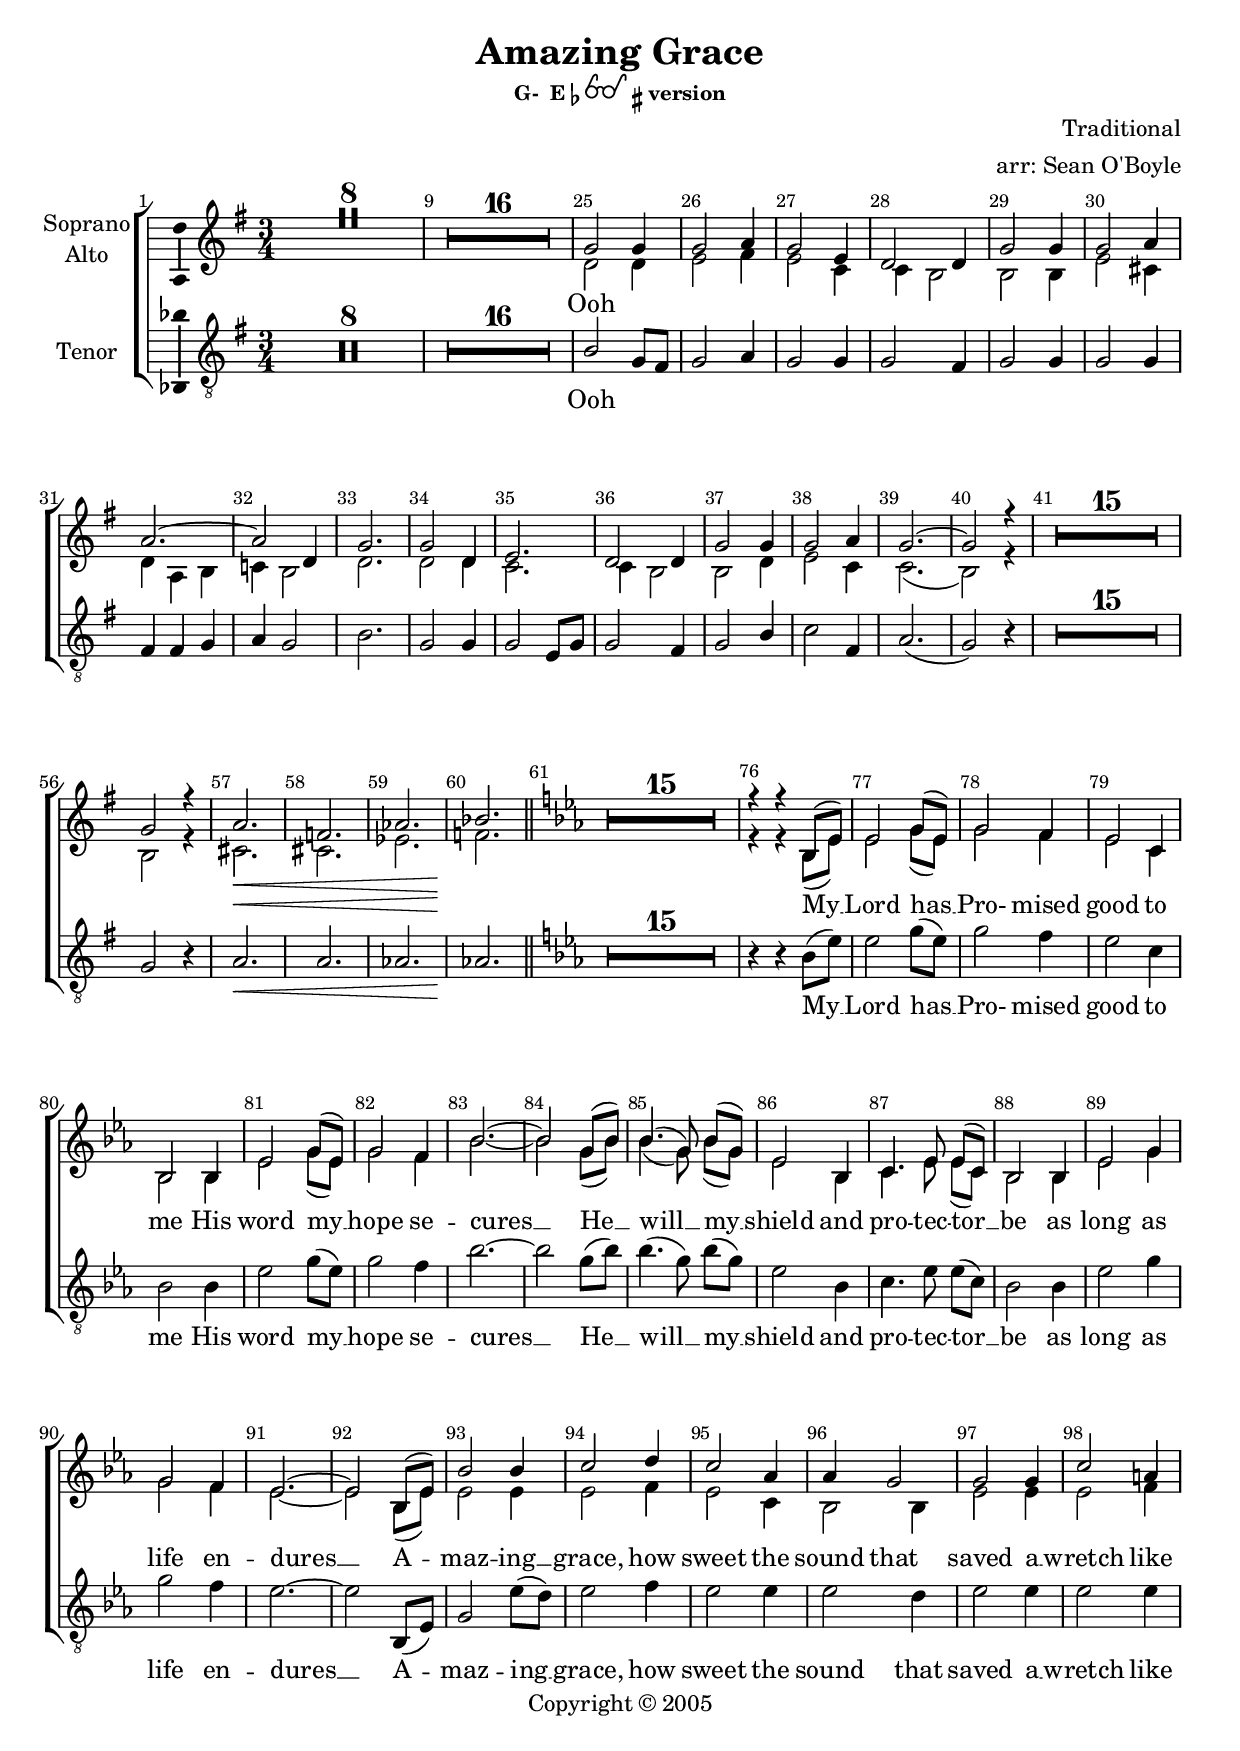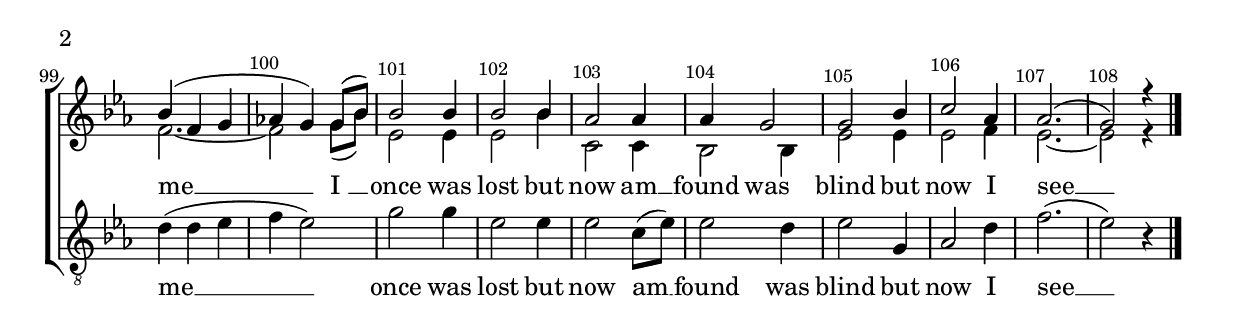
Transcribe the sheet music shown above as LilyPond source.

\version "2.18.2"

% Amazing Grace

\header {
  title = "Amazing Grace"
  subsubtitle = \markup { "G-  E"\flat \eyeglasses \sharp "version" }
  composer = "Traditional"
  arranger = "arr: Sean O'Boyle"
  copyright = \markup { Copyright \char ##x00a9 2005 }
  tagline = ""
}

\layout {
  \context {
    \Voice
    \consists "Melody_engraver"
    \override Stem #'neutral-direction = #'()
  }
}

easyHeads = { \easyHeadsOff }

globalStart = {
  \key g \major
  \time 3/4
  \set Score.skipBars = ##t
  \override Score.BarNumber.break-visibility = #end-of-line-invisible
  \bar ""
  \set Score.barNumberVisibility = #(every-nth-bar-number-visible 1)
}

middleKeyChange = { \key ees \major }

sopranoStartOosNotes = \relative c'' {
  \globalStart
  \easyHeads
  R2.*8 |
  R2.*16 |
  % 25
  g2 g4 |
  % 26
  g2 a4 |
  % 27
  g2 e4 |
  % 28
  d2 d4  |
  % 29
  g2 g4 |
  % 30
  g2 a4 |
  % 31
  a2.~ |
  % 32
  a2 d,4 |
  % 33
  g2. |
  % 34
  g2 d4 |
  % 35
  e2. |
  % 36
  d2 d4 |
  % 37
  g2 g4 |
  % 38
  g2 a4 |
  % 39
  g2.~ |
  % 41
  g2 r4 |
  % 56
  R2.*15 |
  %57
  g2 r4 |
  a2. \< |
  f |
  aes |
  bes \! |
}

altoStartOosNotes = \relative c' {
  \globalStart
  \easyHeads
  s2.*8 |
  s2.*16 |
  % 25
  d2 d4 |
  % 26
  e2 fis4 |
  % 27
  e2 c4 |
  % 28
  c b2  |
  % 29
  b b4 |
  % 30
  e2 cis4 |
  % 31
  d4 a b |
  % 32
  c! b2 |
  % 33
  d2. |
  % 34
  d2 d4 |
  % 35
  c2. |
  % 36
  c4 b2 |
  % 37
  b d4 |
  % 38
  e2 c4 |
  % 39
  c2.( |
  % 41
  b2) r4 |
  % 56
  R2.*15 |
  %57
  b2 r4 |
  cis2. \< |
  cis |
  ees |
  f \! |
}

tenorStartOosNotes = \relative c' {
  \globalStart
  \easyHeads
  R2.*8 |
  R2.*16 |
  % 25
  b2 g8 fis |
  % 26
  g2 a4 |
  % 27
  g2 g4 |
  % 28
  g2 fis4 |
  % 29
  g2 g4 |
  % 30
  g2 g4 |
  % 31
  fis4 fis g |
  % 32
  a g2 |
  % 33
  b2. |
  % 34
  g2 g4 |
  % 35
  g2 e8 g |
  % 36
  g2 fis4 |
  % 37
  g2 b4 |
  % 38
  c2 fis,4 |
  % 39
  a2.( g2) r4 |
  % 41
  R2.*15 |
  % 56
  g2 r4 |
  % 57
  a2.\< | a | aes | aes\! |
}

sopAltTenBasSharedStartNotes = \relative c' {
  \bar "||"
  \middleKeyChange

  R2.*15 |
  % 76
  r4 r bes8( ees) | % My
  % 77
  ees2 g8( ees) | % Lord has
  % 78
  g2 f4 | % Pro - mised
  % 79
  ees2 c4 | % good to
  % 80
  bes2 bes4 | % me His
  % 81
  ees2 g8( ees) | % word my_
  % 82
  g2 f4 | % hope se -
  % 83
  bes2.~ | % cures -
  bes2 g8( bes) | %  - He -
  bes4.( g8) bes8([ g)] | % will _ my _
  ees2 bes4 | % shield and
  c4. ees8 ees([ c)] | % pro - tec tor _
  bes2 bes4 | % be as
  ees2 g4 | % long as
  g2 f4 | % life  en -
  ees2.~ | % dures _
  ees2
}

sopranoNotes = \relative c' {
  \sopranoStartOosNotes
  \sopAltTenBasSharedStartNotes

  bes8( ees) | % _ a-
  bes'2 bes4 | %maz - ing
  c2 d4 | % grace, how
  c2 aes4 | % sweet the
  aes4 g2 | % sound that
  g2 g4 | % saved a
  c2 a4 | % wretch like
  bes( f g  | % me
  aes! g) g8( bes) | % I
  bes2 bes4 | % once was
  bes2 bes4 | % lost but
  aes2 aes4 | % now am
  aes4 g2 | % found was
  g2 bes4 | % blind but
  c2 aes4 | % now i
  aes2.( | g2) r4 \bar "|." % see
}

altoNotes = \relative c' {
  \altoStartOosNotes
  \sopAltTenBasSharedStartNotes

  bes8( ees) | % _ a-
  ees2 ees4 | %maz - ing
  ees2 f4 | % grace, how
  ees2 c4 | % sweet the
  bes2 bes4 | % sound that
  ees2  ees4 | % saved a
  ees2 f4 | % wretch like
  f2.~  | % me
  f2 g8( bes) | % I
  ees,2 ees4 | % once was
  ees2 bes'4 | % lost but
  c,2 c4 | % now am
  bes2 bes4 | % found was
  ees2 ees4 | % blind but
  ees2 f4 | % now i
  ees2.~ | ees2 r4 \bar "|." % see
}

tenorNotes = \relative c' {
  \tenorStartOosNotes
  \sopAltTenBasSharedStartNotes

  bes,8( ees) | % _ a-
  g2 ees'8( d) | %maz - ing
  ees2 f4 | % grace, how
  ees2 ees4 | % sweet the
  ees2 d4 | % sound that
  ees2  ees4 | % saved a
  ees2 ees4 | % wretch like
  d4( d ees | % me
  f ees2) | % I
  g2 g4 | % once was
  ees2 ees4 | % lost but
  ees2 c8( ees) | % now am
  ees2 d4 | % found was
  ees2 g,4 | % blind but
  aes2 d4 | % now i
  f2.( | ees2) r4 \bar "|." % see
}

sharedWordsPartOne = \lyricmode {
  My __
  % 77
  | Lord has __
  % 78
  | Pro- mised
  % 79
  | good to
  % 80
  | me His
  % 81
  | word my __
  % 82
  | hope se --
  % 83
  | cures __ He __
  | will __ my __
  | shield and
  | pro -- tec -- tor __
  | be as
  | long as
  | life  en --
  | dures __

  A --
  | maz -- ing __
  | grace, how
  | sweet the
  | sound that
  | saved a __
  | wretch like
  | me __ __ __ __
}

sharedWordsPartTwo = \lyricmode {
  | once was
  | lost but
  | now am __
  | found was
  | blind but
  | now I
  | see __
}

sopranoWords = \lyricmode {
  Ooh \repeat unfold 29 { \skip 4 }
  \sharedWordsPartOne
   I_ __
  \sharedWordsPartTwo
}

altoWords = \lyricmode {
  Ooh \repeat unfold 32 { \skip 4 }
  \sharedWordsPartOne
   I_ __
  \sharedWordsPartTwo
}

tenorWords = \lyricmode {
  Ooh \repeat unfold 35 { \skip 4 }
  \sharedWordsPartOne
  % No I
  \sharedWordsPartTwo
}

soprano = {
  \sopranoNotes
  % Music follows here.

}

alto = \relative c' {
  \altoNotes
  % Music follows here.

}

tenor = \relative c' {
  \tenorNotes
  % Music follows here.

}

bass = \relative c {
  \tenorNotes
  % Music follows here.

}

sopranoVerse =  {
  \sopranoWords
}

altoVerse = {
  \altoWords
}

tenorVerse = {
  \tenorWords
}

bassVerse = {
  \tenorWords
}

pianoReduction = \new PianoStaff \with {
  fontSize = #-1
  \override StaffSymbol #'staff-space = #(magstep -1)
} <<
  \new Staff \with {
    \consists "Mark_engraver"
    \consists "Metronome_mark_engraver"
    \remove "Staff_performer"
  } {
    #(set-accidental-style 'piano)
    <<
      \soprano \\
      \alto
    >>
  }
  \new Staff \with {
    \remove "Staff_performer"
  } {
    \clef bass
    #(set-accidental-style 'piano)
    <<
      \tenor \\
      \bass
    >>
  }
>>

rehearsalMidi = #
(define-music-function
 (parser location name midiInstrument lyrics) (string? string? ly:music?)
 #{
   \unfoldRepeats <<
     \new Staff = "soprano" \new Voice = "soprano" { \soprano }
     \new Staff = "alto" \new Voice = "alto" { \alto }
     \new Staff = "tenor" \new Voice = "tenor" { \tenor }
     \new Staff = "bass" \new Voice = "bass" { \bass }
     \context Staff = $name {
       \set Score.midiMinimumVolume = #0.5
       \set Score.midiMaximumVolume = #0.5
       \set Score.tempoWholesPerMinute = #(ly:make-moment 100 4)
       \set Staff.midiMinimumVolume = #0.8
       \set Staff.midiMaximumVolume = #1.0
       \set Staff.midiInstrument = $midiInstrument
     }
     \new Lyrics \with {
       alignBelowContext = $name
     } \lyricsto $name $lyrics
   >>
 #})

\score {
  <<
    \new ChoirStaff <<
      %{

      %}
      \new Staff \with {
        midiInstrument = "choir aahs"
        instrumentName = \markup \center-column { "Soprano" "Alto" }
        \consists "Ambitus_engraver"
      }
     <<
       \new Voice = "soprano" { \voiceOne \soprano  }
       \new Voice = "alto" { \voiceTwo \alto  }
     >>

     \new Lyrics \with {
       \override VerticalAxisGroup #'staff-affinity = #CENTER
     } \lyricsto "soprano" \sopranoVerse

      %{
      \new Staff \with {
        midiInstrument = "choir aahs"
        instrumentName = "Alto"
        \consists "Ambitus_engraver"
      } { \alto }
      \addlyrics { \altoVerse }
      %}
      \new Staff \with {
        midiInstrument = "choir aahs"
        instrumentName = "Tenor"
        \consists "Ambitus_engraver"
      }  { \clef "treble_8" \tenor }
      \addlyrics { \tenorVerse }
      %{
      \new Staff \with {
        midiInstrument = "choir aahs"
        instrumentName = "Bass"
        \consists "Ambitus_engraver"
      } % { \clef bass \bass }
      \addlyrics { \bassVerse }
      %}
    >>
    %\pianoReduction
  >>
  \layout { }
  % \midi { }
}

%{
% Rehearsal MIDI files:
\book {
  \bookOutputSuffix "soprano"
  \score {
    \rehearsalMidi "soprano" "soprano sax" \sopranoVerse
    \midi { }
  }
}

\book {
  \bookOutputSuffix "alto"
  \score {
    \rehearsalMidi "alto" "soprano sax" \altoVerse
    \midi { }
  }
}

\book {
  \bookOutputSuffix "tenor"
  \score {
    \rehearsalMidi "tenor" "tenor sax" \tenorVerse
    \midi { }
  }
}

\book {
  \bookOutputSuffix "bass"
  \score {
    \rehearsalMidi "bass" "tenor sax" \bassVerse
    \midi { }
  }
}

%}